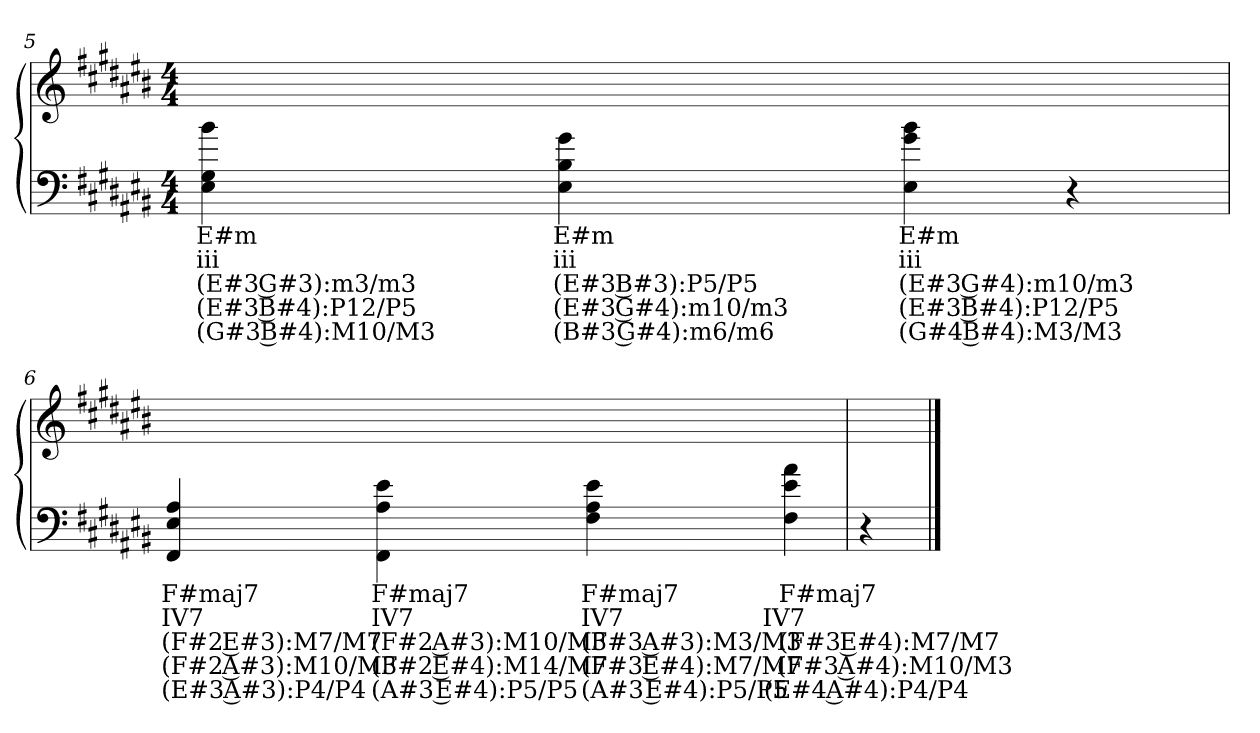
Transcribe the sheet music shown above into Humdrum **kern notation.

**kern	**text	**text	**text	**text	**text	**kern
*part2	*part2	*part2	*part2	*part2	*part2	*part1
*staff2	*staff2	*staff2	*staff2	*staff2	*staff2	*staff1
*clefF4	*	*	*	*	*	*clefG2
*k[f#c#g#d#a#e#b#]	*	*	*	*	*	*k[f#c#g#d#a#e#b#]
*C#:	*	*	*	*	*	*C#:
*M4/4	*	*	*	*	*	*M4/4
=5	=5	=5	=5	=5	=5	=5
4E# 4G# 4b#	E#m	iii	(E#3 G#3):m3/m3	(E#3 B#4):P12/P5	(G#3 B#4):M10/M3	1ryy
4E# 4B# 4g#	E#m	iii	(E#3 B#3):P5/P5	(E#3 G#4):m10/m3	(B#3 G#4):m6/m6	.
4E# 4g# 4b#	E#m	iii	(E#3 G#4):m10/m3	(E#3 B#4):P12/P5	(G#4 B#4):M3/M3	.
4r	.	.	.	.	.	.
=6	=6	=6	=6	=6	=6	=6
4FF# 4E# 4A#	F#maj7	IV7	(F#2 E#3):M7/M7	(F#2 A#3):M10/M3	(E#3 A#3):P4/P4	1ryy
4FF# 4A# 4e#	F#maj7	IV7	(F#2 A#3):M10/M3	(F#2 E#4):M14/M7	(A#3 E#4):P5/P5	.
4F# 4A# 4e#	F#maj7	IV7	(F#3 A#3):M3/M3	(F#3 E#4):M7/M7	(A#3 E#4):P5/P5	.
4F# 4e# 4a#	F#maj7	IV7	(F#3 E#4):M7/M7	(F#3 A#4):M10/M3	(E#4 A#4):P4/P4	.
=7	=7	=7	=7	=7	=7	=7
4r	.	.	.	.	.	4ryy
==	==	==	==	==	==	==
*-	*-	*-	*-	*-	*-	*-
